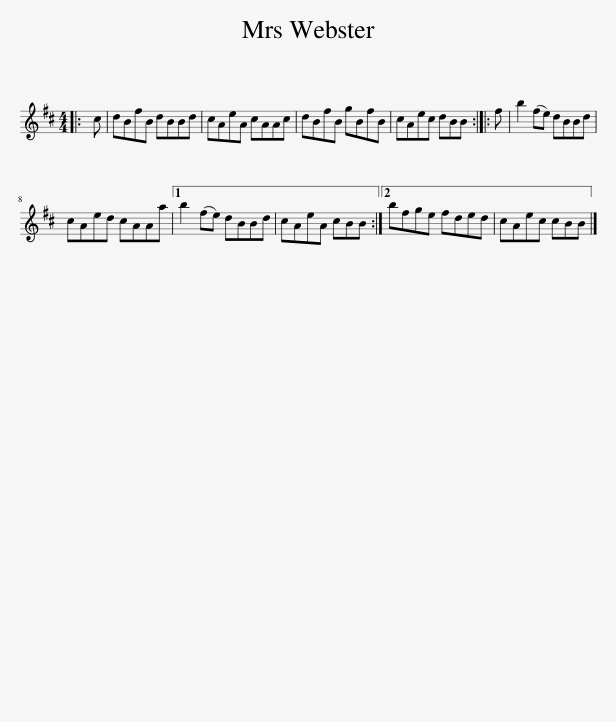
X:1
L:1/8
M:4/4
I:linebreak $
K:Bmin
V:1 treble
V:1
|: c | dBfB dBBd | cAeA cAAc | dBfB gBfB | cAec dBB :: %5
 f | b2 (fe) dBBd |$ cAed cAAa |1 b2 (fe) dBBd | cAeA cBB :|2 %10
 bfge fded | cAec cBB |] %12
